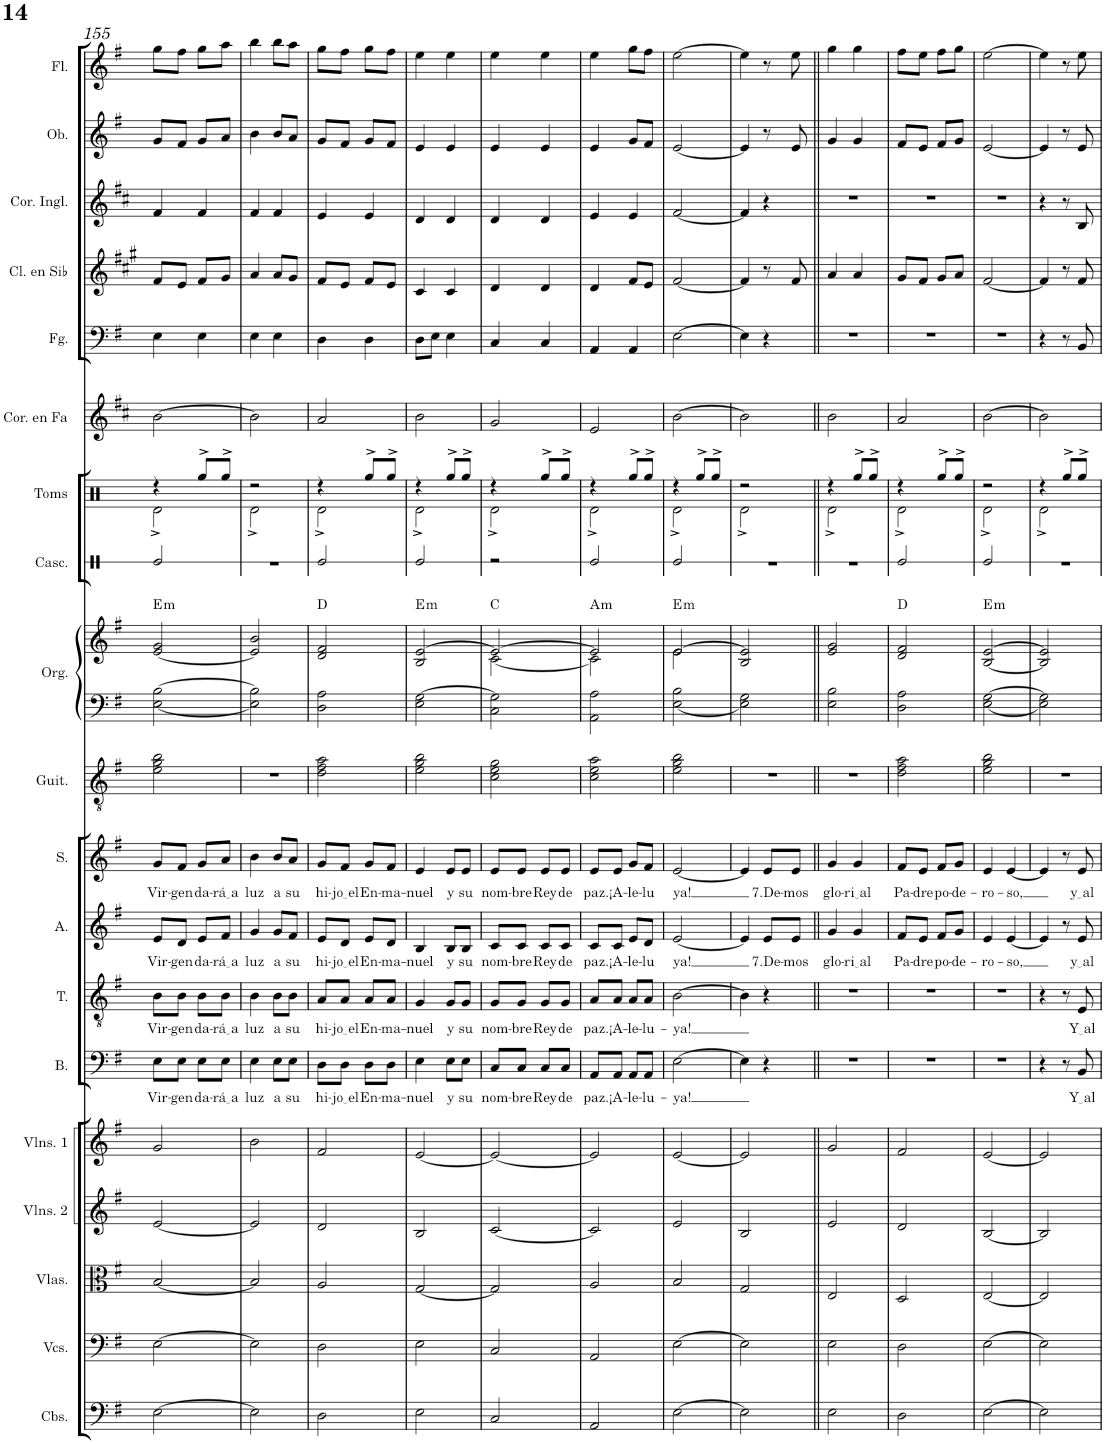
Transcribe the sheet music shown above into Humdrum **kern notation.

**kern	**kern	**kern	**kern	**kern	**kern	**text	**kern	**text	**kern	**text	**kern	**text	**kern	**kern	**kern	**harte	**kern	**kern	**kern	**kern	**kern	**kern	**kern	**kern
*part19	*part18	*part17	*part16	*part15	*part14	*part14	*part13	*part13	*part12	*part12	*part11	*part11	*part10	*part9	*part9	*part9	*part8	*part7	*part6	*part5	*part4	*part3	*part2	*part1
*staff20	*staff19	*staff18	*staff17	*staff16	*staff15	*staff15	*staff14	*staff14	*staff13	*staff13	*staff12	*staff12	*staff11	*staff10	*staff9	*	*staff8	*staff7	*staff6	*staff5	*staff4	*staff3	*staff2	*staff1
*I"Contrabajos	*I"Violonchelos	*I"Violas	*I"Violines 2	*I"Violines 1	*I"Bajo	*	*I"Tenor	*	*I"Alto	*	*I"Soprano	*	*I"Guitarra acústica	*I"Órgano	*	*	*I"Cascabeles	*I"Toms	*I"Trompa en Fa	*I"Fagot	*I"Clarinete en Sib	*I"Corno inglés	*I"Oboe	*I"Flauta
*I'Cbs.	*I'Vcs.	*I'Vlas.	*I'Vlns. 2	*I'Vlns. 1	*I'B.	*	*I'T.	*	*I'A.	*	*I'S.	*	*I'Guit.	*	*	*	*I'Casc.	*I'Toms	*	*I'Fg.	*I'Cl. en Sib	*I'Cor. Ingl.	*I'Ob.	*I'Fl.
!!LO:PB:g=z
*clefF4	*clefF4	*clefC3	*clefG2	*clefG2	*clefF4	*	*clefGv2	*	*clefG2	*	*clefG2	*	*clefGv2	*clefF4	*clefG2	*	*clefX	*clefX	*clefG2	*clefF4	*clefG2	*clefG2	*clefG2	*clefG2
*Trd7c12	*	*	*	*	*	*	*	*	*	*	*	*	*	*	*	*	*	*	*Trd4c7	*	*Trd1c2	*Trd4c7	*	*
*k[f#]	*k[f#]	*k[f#]	*k[f#]	*k[f#]	*k[f#]	*	*k[f#]	*	*k[f#]	*	*k[f#]	*	*k[f#]	*k[f#]	*k[f#]	*	*k[]	*k[]	*k[f#c#]	*k[f#]	*k[f#c#g#]	*k[f#c#]	*k[f#]	*k[f#]
*M2/4	*M2/4	*M2/4	*M2/4	*M2/4	*M2/4	*	*M2/4	*	*M2/4	*	*M2/4	*	*M2/4	*M2/4	*M2/4	*	*M2/4	*M2/4	*M2/4	*M2/4	*M2/4	*M2/4	*M2/4	*M2/4
=155	=155	=155	=155	=155	=155	=155	=155	=155	=155	=155	=155	=155	=155	=155	=155	=155	=155	=155	=155	=155	=155	=155	=155	=155
!	!	!	!	!	!	!LO:LY:b	!	!LO:LY:b	!	!LO:LY:b	!	!LO:LY:b	!	!	!	!LO:H:kt=m	!	!	!	!	!	!	!	!
*	*	*	*	*	*	*	*	*	*	*	*	*	*	*	*	*	*	*^	*	*	*	*	*	*
[2E\	[2E\	[2B/	[2e/	2g/	8E\L	Vir-	8B\L	Vir-	8e/L	Vir-	8g/L	Vir-	2e\ 2g\ 2b\	[2E\ [2B\	[2e/ 2g/	E:min	2Re/	4r	2Rd^\	[2b\	4E\	8f#/L	4f#/	8g/L	8gg\L
!	!	!	!	!	!	!LO:LY:b	!	!LO:LY:b	!	!LO:LY:b	!	!LO:LY:b	!	!	!	!	!	!	!	!	!	!	!	!	!
.	.	.	.	.	8E\J	-gen	8B\J	-gen	8d/J	-gen	8f#/J	-gen	.	.	.	.	.	.	.	.	.	8e/J	.	8f#/J	8ff#\J
!	!	!	!	!	!	!LO:LY:b	!	!LO:LY:b	!	!LO:LY:b	!	!LO:LY:b	!	!	!	!	!	!	!	!	!	!	!	!	!
.	.	.	.	.	8E\L	da-	8B\L	da-	8e/L	da-	8g/L	da-	.	.	.	.	.	8Rgg^/L	.	.	4E\	8f#/L	4f#/	8g/L	8gg\L
!	!	!	!	!	!	!LO:LY:b	!	!LO:LY:b	!	!LO:LY:b	!	!LO:LY:b	!	!	!	!	!	!	!	!	!	!	!	!	!
.	.	.	.	.	8E\J	rá a	8B\J	rá a	8f#/J	rá a	8a/J	rá a	.	.	.	.	.	8Rgg^/J	.	.	.	8g#/J	.	8a/J	8aa\J
=156	=156	=156	=156	=156	=156	=156	=156	=156	=156	=156	=156	=156	=156	=156	=156	=156	=156	=156	=156	=156	=156	=156	=156	=156	=156
!	!	!	!	!	!	!LO:LY:b	!	!LO:LY:b	!	!LO:LY:b	!	!LO:LY:b	!	!	!	!	!	!	!	!	!	!	!	!	!
2E\]	2E\]	2B/]	2e/]	2b\	4E\	luz	4B\	luz	4g/	luz	4b\	luz	2r	2E\] 2B\]	2e/] 2b/	.	2r	2r	2Rd^\	2b\]	4E\	4a/	4f#/	4b\	4bb\
!	!	!	!	!	!	!LO:LY:b	!	!LO:LY:b	!	!LO:LY:b	!	!LO:LY:b	!	!	!	!	!	!	!	!	!	!	!	!	!
.	.	.	.	.	8E\L	a	8B\L	a	8g/L	a	8b/L	a	.	.	.	.	.	.	.	.	4E\	8a/L	4f#/	8b/L	8bb\L
!	!	!	!	!	!	!LO:LY:b	!	!LO:LY:b	!	!LO:LY:b	!	!LO:LY:b	!	!	!	!	!	!	!	!	!	!	!	!	!
.	.	.	.	.	8E\J	su	8B\J	su	8f#/J	su	8a/J	su	.	.	.	.	.	.	.	.	.	8g#/J	.	8a/J	8aa\J
=157	=157	=157	=157	=157	=157	=157	=157	=157	=157	=157	=157	=157	=157	=157	=157	=157	=157	=157	=157	=157	=157	=157	=157	=157	=157
!	!	!	!	!	!	!LO:LY:b	!	!LO:LY:b	!	!LO:LY:b	!	!LO:LY:b	!	!	!	!	!	!	!	!	!	!	!	!	!
2D\	2D\	2A/	2d/	2f#/	8D\L	hi-	8A/L	hi-	8e/L	hi-	8g/L	hi-	2d\ 2f#\ 2a\	2D\ 2A\	2d/ 2f#/	D:maj	2Re/	4r	2Rd^\	2a/	4D\	8f#/L	4e/	8g/L	8gg\L
!	!	!	!	!	!	!LO:LY:b	!	!LO:LY:b	!	!LO:LY:b	!	!LO:LY:b	!	!	!	!	!	!	!	!	!	!	!	!	!
.	.	.	.	.	8D\J	jo el	8A/J	jo el	8d/J	jo el	8f#/J	jo el	.	.	.	.	.	.	.	.	.	8e/J	.	8f#/J	8ff#\J
!	!	!	!	!	!	!LO:LY:b	!	!LO:LY:b	!	!LO:LY:b	!	!LO:LY:b	!	!	!	!	!	!	!	!	!	!	!	!	!
.	.	.	.	.	8D\L	En-	8A/L	En-	8e/L	En-	8g/L	En-	.	.	.	.	.	8Rgg^/L	.	.	4D\	8f#/L	4e/	8g/L	8gg\L
!	!	!	!	!	!	!LO:LY:b	!	!LO:LY:b	!	!LO:LY:b	!	!LO:LY:b	!	!	!	!	!	!	!	!	!	!	!	!	!
.	.	.	.	.	8D\J	-ma-	8A/J	-ma-	8d/J	-ma-	8f#/J	-ma-	.	.	.	.	.	8Rgg^/J	.	.	.	8e/J	.	8f#/J	8ff#\J
=158	=158	=158	=158	=158	=158	=158	=158	=158	=158	=158	=158	=158	=158	=158	=158	=158	=158	=158	=158	=158	=158	=158	=158	=158	=158
!	!	!	!	!	!	!LO:LY:b	!	!LO:LY:b	!	!LO:LY:b	!	!LO:LY:b	!	!	!	!LO:H:kt=m	!	!	!	!	!	!	!	!	!
2E\	2E\	[2G/	2B/	[2e/	4E\	-nuel	4G/	-nuel	4B/	-nuel	4e/	-nuel	2e\ 2g\ 2b\	2E\ [2G\	2B/ [2e/	E:min	2Re/	4r	2Rd^\	2b\	8D\L	4c#/	4d/	4e/	4ee\
.	.	.	.	.	.	.	.	.	.	.	.	.	.	.	.	.	.	.	.	.	8E\J	.	.	.	.
!	!	!	!	!	!	!LO:LY:b	!	!LO:LY:b	!	!LO:LY:b	!	!LO:LY:b	!	!	!	!	!	!	!	!	!	!	!	!	!
.	.	.	.	.	8E\L	y	8G/L	y	8B/L	y	8e/L	y	.	.	.	.	.	8Rgg^/L	.	.	4E\	4c#/	4d/	4e/	4ee\
!	!	!	!	!	!	!LO:LY:b	!	!LO:LY:b	!	!LO:LY:b	!	!LO:LY:b	!	!	!	!	!	!	!	!	!	!	!	!	!
.	.	.	.	.	8E\J	su	8G/J	su	8B/J	su	8e/J	su	.	.	.	.	.	8Rgg^/J	.	.	.	.	.	.	.
=159	=159	=159	=159	=159	=159	=159	=159	=159	=159	=159	=159	=159	=159	=159	=159	=159	=159	=159	=159	=159	=159	=159	=159	=159	=159
!	!	!	!	!	!	!LO:LY:b	!	!LO:LY:b	!	!LO:LY:b	!	!LO:LY:b	!	!	!	!	!	!	!	!	!	!	!	!	!
*	*	*	*	*	*	*	*	*	*	*	*	*	*	*	*^	*	*	*	*	*	*	*	*	*	*
2C/	2C/	2G/]	[2c/	2e/_	8C/L	nom-	8G/L	nom-	8c/L	nom-	8e/L	nom-	2c\ 2e\ 2g\	2C\ 2G\]	2e/_	[2c\	C:maj	2r	4r	2Rd^\	2g/	4C/	4d/	4d/	4e/	4ee\
!	!	!	!	!	!	!LO:LY:b	!	!LO:LY:b	!	!LO:LY:b	!	!LO:LY:b	!	!	!	!	!	!	!	!	!	!	!	!	!	!
.	.	.	.	.	8C/J	-bre	8G/J	-bre	8c/J	-bre	8e/J	-bre	.	.	.	.	.	.	.	.	.	.	.	.	.	.
!	!	!	!	!	!	!LO:LY:b	!	!LO:LY:b	!	!LO:LY:b	!	!LO:LY:b	!	!	!	!	!	!	!	!	!	!	!	!	!	!
.	.	.	.	.	8C/L	Rey	8G/L	Rey	8c/L	Rey	8e/L	Rey	.	.	.	.	.	.	8Rgg^/L	.	.	4C/	4d/	4d/	4e/	4ee\
!	!	!	!	!	!	!LO:LY:b	!	!LO:LY:b	!	!LO:LY:b	!	!LO:LY:b	!	!	!	!	!	!	!	!	!	!	!	!	!	!
.	.	.	.	.	8C/J	de	8G/J	de	8c/J	de	8e/J	de	.	.	.	.	.	.	8Rgg^/J	.	.	.	.	.	.	.
=160	=160	=160	=160	=160	=160	=160	=160	=160	=160	=160	=160	=160	=160	=160	=160	=160	=160	=160	=160	=160	=160	=160	=160	=160	=160	=160
!	!	!	!	!	!	!LO:LY:b	!	!LO:LY:b	!	!LO:LY:b	!	!LO:LY:b	!	!	!	!	!LO:H:kt=m	!	!	!	!	!	!	!	!	!
2AA/	2AA/	2A/	2c/]	2e/]	8AA/L	paz.	8A/L	paz.	8c/L	paz.	8e/L	paz.	2c\ 2e\ 2a\	2AA\ 2A\	2e/]	2c\]	A:min	2Re/	4r	2Rd^\	2e/	4AA/	4d/	4e/	4e/	4ee\
!	!	!	!	!	!	!LO:LY:b	!	!LO:LY:b	!	!LO:LY:b	!	!LO:LY:b	!	!	!	!	!	!	!	!	!	!	!	!	!	!
.	.	.	.	.	8AA/J	¡A-	8A/J	¡A-	8c/J	¡A-	8e/J	¡A-	.	.	.	.	.	.	.	.	.	.	.	.	.	.
!	!	!	!	!	!	!LO:LY:b	!	!LO:LY:b	!	!LO:LY:b	!	!LO:LY:b	!	!	!	!	!	!	!	!	!	!	!	!	!	!
.	.	.	.	.	8AA/L	-le-	8A/L	-le-	8e/L	-le-	8g/L	-le-	.	.	.	.	.	.	8Rgg^/L	.	.	4AA/	8f#/L	4e/	8g/L	8gg\L
!	!	!	!	!	!	!LO:LY:b	!	!LO:LY:b	!	!LO:LY:b	!	!LO:LY:b	!	!	!	!	!	!	!	!	!	!	!	!	!	!
.	.	.	.	.	8AA/J	-lu-	8A/J	-lu-	8d/J	-lu	8f#/J	-lu	.	.	.	.	.	.	8Rgg^/J	.	.	.	8e/J	.	8f#/J	8ff#\J
=161	=161	=161	=161	=161	=161	=161	=161	=161	=161	=161	=161	=161	=161	=161	=161	=161	=161	=161	=161	=161	=161	=161	=161	=161	=161	=161
!	!	!	!	!	!	!LO:LY:b	!	!LO:LY:b	!	!LO:LY:b	!	!LO:LY:b	!	!	!	!	!LO:H:kt=m	!	!	!	!	!	!	!	!	!
[2E\	[2E\	2B/	2e/	[2e/	[2E\	-ya!	[2B\	-ya!	[2e/	-ya!	[2e/	-ya!	2e\ 2g\ 2b\	[2E\ 2B\	[2e/	2e\	E:min	2Re/	4r	2Rd^\	[2b\	[2E\	[2f#/	[2f#/	[2e/	[2ee\
.	.	.	.	.	.	.	.	.	.	.	.	.	.	.	.	.	.	.	8Rgg^/L	.	.	.	.	.	.	.
.	.	.	.	.	.	.	.	.	.	.	.	.	.	.	.	.	.	.	8Rgg^/J	.	.	.	.	.	.	.
*	*	*	*	*	*	*	*	*	*	*	*	*	*	*	*v	*v	*	*	*	*	*	*	*	*	*	*
=162	=162	=162	=162	=162	=162	=162	=162	=162	=162	=162	=162	=162	=162	=162	=162	=162	=162	=162	=162	=162	=162	=162	=162	=162	=162
2E\]	2E\]	2G/	2B/	2e/]	4E\]	.	4B\]	.	4e/]	.	4e/]	.	2r	2E\] 2G\	2B/ 2e/]	.	2r	2r	2Rd^\	2b\]	4E\]	4f#/]	4f#/]	4e/]	4ee\]
!	!	!	!	!	!	!	!	!	!	!LO:LY:b	!	!LO:LY:b	!	!	!	!	!	!	!	!	!	!	!	!	!
.	.	.	.	.	4r	.	4r	.	8e/L	7.De-	8e/L	7.De-	.	.	.	.	.	.	.	.	4r	8r	4r	8r	8r
!	!	!	!	!	!	!	!	!	!	!LO:LY:b	!	!LO:LY:b	!	!	!	!	!	!	!	!	!	!	!	!	!
.	.	.	.	.	.	.	.	.	8e/J	-mos	8e/J	-mos	.	.	.	.	.	.	.	.	.	8f#/	.	8e/	8ee\
=163||	=163||	=163||	=163||	=163||	=163||	=163||	=163||	=163||	=163||	=163||	=163||	=163||	=163||	=163||	=163||	=163||	=163||	=163||	=163||	=163||	=163||	=163||	=163||	=163||	=163||
!	!	!	!	!	!	!	!	!	!	!LO:LY:b	!	!LO:LY:b	!	!	!	!	!	!	!	!	!	!	!	!	!
2E\	2E\	2E/	2e/	2g/	2r	.	2r	.	4g/	glo-	4g/	glo-	2r	2E\ 2B\	2e/ 2g/	.	2r	4r	2Rd^\	2b\	2r	4a/	2r	4g/	4gg\
!	!	!	!	!	!	!	!	!	!	!LO:LY:b	!	!LO:LY:b	!	!	!	!	!	!	!	!	!	!	!	!	!
.	.	.	.	.	.	.	.	.	4g/	ri al	4g/	ri al	.	.	.	.	.	8Rgg^/L	.	.	.	4a/	.	4g/	4gg\
.	.	.	.	.	.	.	.	.	.	.	.	.	.	.	.	.	.	8Rgg^/J	.	.	.	.	.	.	.
=164	=164	=164	=164	=164	=164	=164	=164	=164	=164	=164	=164	=164	=164	=164	=164	=164	=164	=164	=164	=164	=164	=164	=164	=164	=164
!	!	!	!	!	!	!	!	!	!	!LO:LY:b	!	!LO:LY:b	!	!	!	!	!	!	!	!	!	!	!	!	!
2D\	2D\	2D/	2d/	2f#/	2r	.	2r	.	8f#/L	Pa-	8f#/L	Pa-	2d\ 2f#\ 2a\	2D\ 2A\	2d/ 2f#/	D:maj	2Re/	4r	2Rd^\	2a/	2r	8g#/L	2r	8f#/L	8ff#\L
!	!	!	!	!	!	!	!	!	!	!LO:LY:b	!	!LO:LY:b	!	!	!	!	!	!	!	!	!	!	!	!	!
.	.	.	.	.	.	.	.	.	8e/J	-dre	8e/J	-dre	.	.	.	.	.	.	.	.	.	8f#/J	.	8e/J	8ee\J
!	!	!	!	!	!	!	!	!	!	!LO:LY:b	!	!LO:LY:b	!	!	!	!	!	!	!	!	!	!	!	!	!
.	.	.	.	.	.	.	.	.	8f#/L	po-	8f#/L	po-	.	.	.	.	.	8Rgg^/L	.	.	.	8g#/L	.	8f#/L	8ff#\L
!	!	!	!	!	!	!	!	!	!	!LO:LY:b	!	!LO:LY:b	!	!	!	!	!	!	!	!	!	!	!	!	!
.	.	.	.	.	.	.	.	.	8g/J	-de-	8g/J	-de-	.	.	.	.	.	8Rgg^/J	.	.	.	8a/J	.	8g/J	8gg\J
=165	=165	=165	=165	=165	=165	=165	=165	=165	=165	=165	=165	=165	=165	=165	=165	=165	=165	=165	=165	=165	=165	=165	=165	=165	=165
!	!	!	!	!	!	!	!	!	!	!LO:LY:b	!	!LO:LY:b	!	!	!	!LO:H:kt=m	!	!	!	!	!	!	!	!	!
[2E\	[2E\	[2E/	[2B/	[2e/	2r	.	2r	.	4e/	-ro-	4e/	-ro-	2e\ 2g\ 2b\	[2E\ [2G\	[2B/ [2e/	E:min	2Re/	2r	2Rd^\	[2b\	2r	[2f#/	2r	[2e/	[2ee\
!	!	!	!	!	!	!	!	!	!	!LO:LY:b	!	!LO:LY:b	!	!	!	!	!	!	!	!	!	!	!	!	!
.	.	.	.	.	.	.	.	.	[4e/	-so,	[4e/	-so,	.	.	.	.	.	.	.	.	.	.	.	.	.
=166	=166	=166	=166	=166	=166	=166	=166	=166	=166	=166	=166	=166	=166	=166	=166	=166	=166	=166	=166	=166	=166	=166	=166	=166	=166
2E\]	2E\]	2E/]	2B/]	2e/]	4r	.	4r	.	4e/]	.	4e/]	.	2r	2E\] 2G\]	2B/] 2e/]	.	2r	4r	2Rd^\	2b\]	4r	4f#/]	4r	4e/]	4ee\]
.	.	.	.	.	8r	.	8r	.	8r	.	8r	.	.	.	.	.	.	8Rgg^/L	.	.	8r	8r	8r	8r	8r
!	!	!	!	!	!	!LO:LY:b	!	!LO:LY:b	!	!LO:LY:b	!	!LO:LY:b	!	!	!	!	!	!	!	!	!	!	!	!	!
.	.	.	.	.	8BB/	Y al	8E/	Y al	8e/	y al	8e/	y al	.	.	.	.	.	8Rgg^/J	.	.	8BB/	8f#/	8B/	8e/	8ee\
*	*	*	*	*	*	*	*	*	*	*	*	*	*	*	*	*	*	*v	*v	*	*	*	*	*	*
=	=	=	=	=	=	=	=	=	=	=	=	=	=	=	=	=	=	=	=	=	=	=	=	=
*-	*-	*-	*-	*-	*-	*-	*-	*-	*-	*-	*-	*-	*-	*-	*-	*-	*-	*-	*-	*-	*-	*-	*-	*-
